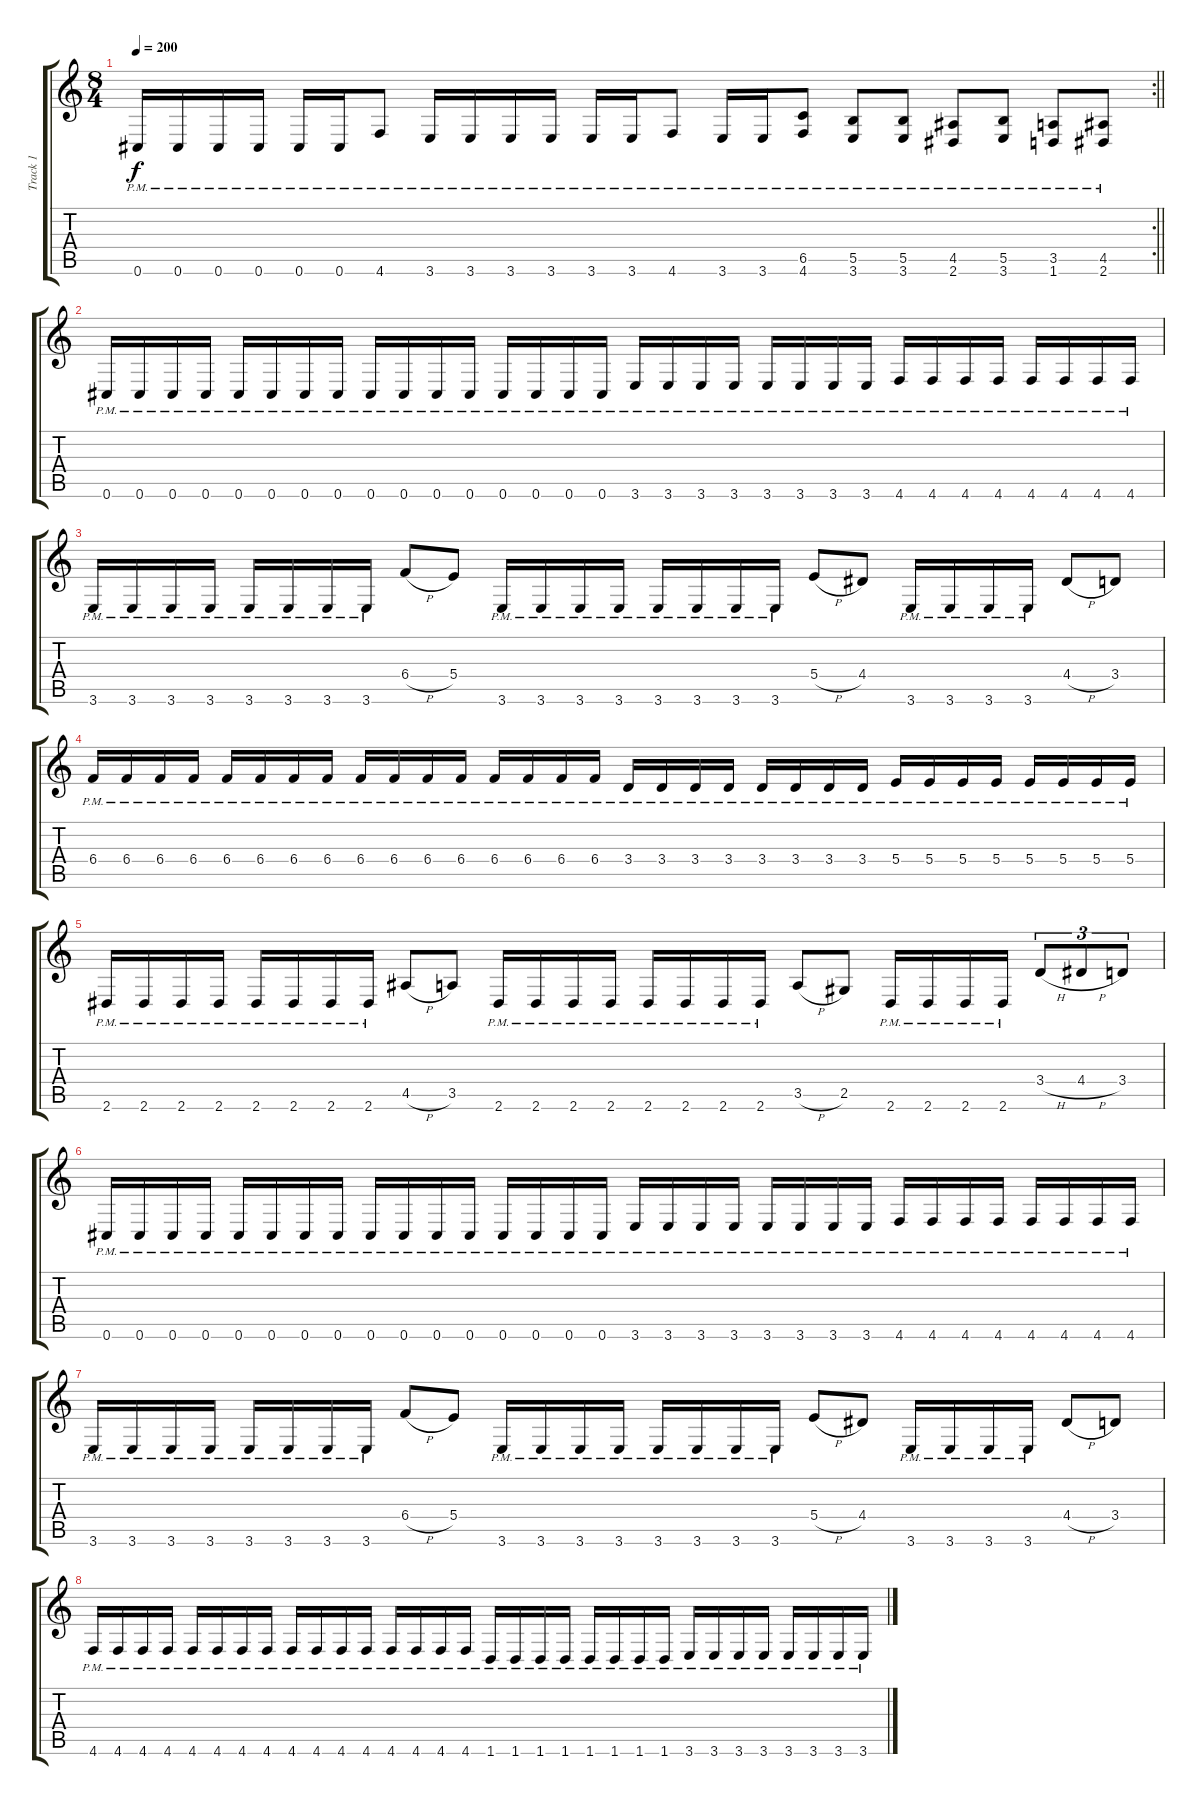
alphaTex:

\track ("Track 1" "Track 1") {instrument distortionguitar}
\staff {score tabs}
\tuning (Db4 Ab3 E3 B2 Gb2 Db2) {hide}
\rc 2
\ts (8 4)
\tempo 200
\clef g2
\barLineRight lightlight
\ks c
0.6{pm}.16{dy f} 0.6{pm}.16 0.6{pm}.16 0.6{pm}.16 0.6{pm}.16 0.6{pm}.16 4.6{pm}.8 3.6{pm}.16 3.6{pm}.16 3.6{pm}.16 3.6{pm}.16 3.6{pm}.16 3.6{pm}.16 4.6{pm}.8 3.6{pm}.16 3.6{pm}.16 (6.5{pm} 4.6{pm}).8 (5.5{pm} 3.6{pm}).8 (5.5{pm} 3.6{pm}).8 (4.5{pm} 2.6{pm}).8 (5.5{pm} 3.6{pm}).8 (3.5{pm} 1.6{pm}).8 (4.5{pm} 2.6{pm}).8 |
0.6{pm}.16 0.6{pm}.16 0.6{pm}.16 0.6{pm}.16 0.6{pm}.16 0.6{pm}.16 0.6{pm}.16 0.6{pm}.16 0.6{pm}.16 0.6{pm}.16 0.6{pm}.16 0.6{pm}.16 0.6{pm}.16 0.6{pm}.16 0.6{pm}.16 0.6{pm}.16 3.6{pm}.16 3.6{pm}.16 3.6{pm}.16 3.6{pm}.16 3.6{pm}.16 3.6{pm}.16 3.6{pm}.16 3.6{pm}.16 4.6{pm}.16 4.6{pm}.16 4.6{pm}.16 4.6{pm}.16 4.6{pm}.16 4.6{pm}.16 4.6{pm}.16 4.6{pm}.16 |
3.6{pm}.16 3.6{pm}.16 3.6{pm}.16 3.6{pm}.16 3.6{pm}.16 3.6{pm}.16 3.6{pm}.16 3.6{pm}.16 6.4{h}.8 5.4.8 3.6{pm}.16 3.6{pm}.16 3.6{pm}.16 3.6{pm}.16 3.6{pm}.16 3.6{pm}.16 3.6{pm}.16 3.6{pm}.16 5.4{h}.8 4.4.8 3.6{pm}.16 3.6{pm}.16 3.6{pm}.16 3.6{pm}.16 4.4{h}.8 3.4.8 |
6.4{pm}.16 6.4{pm}.16 6.4{pm}.16 6.4{pm}.16 6.4{pm}.16 6.4{pm}.16 6.4{pm}.16 6.4{pm}.16 6.4{pm}.16 6.4{pm}.16 6.4{pm}.16 6.4{pm}.16 6.4{pm}.16 6.4{pm}.16 6.4{pm}.16 6.4{pm}.16 3.4{pm}.16 3.4{pm}.16 3.4{pm}.16 3.4{pm}.16 3.4{pm}.16 3.4{pm}.16 3.4{pm}.16 3.4{pm}.16 5.4{pm}.16 5.4{pm}.16 5.4{pm}.16 5.4{pm}.16 5.4{pm}.16 5.4{pm}.16 5.4{pm}.16 5.4{pm}.16 |
2.6{pm}.16 2.6{pm}.16 2.6{pm}.16 2.6{pm}.16 2.6{pm}.16 2.6{pm}.16 2.6{pm}.16 2.6{pm}.16 4.5{h}.8 3.5.8 2.6{pm}.16 2.6{pm}.16 2.6{pm}.16 2.6{pm}.16 2.6{pm}.16 2.6{pm}.16 2.6{pm}.16 2.6{pm}.16 3.5{h}.8 2.5.8 2.6{pm}.16 2.6{pm}.16 2.6{pm}.16 2.6{pm}.16 3.4{h}.8{tu (3 2)} 4.4{h}.8{tu (3 2)} 3.4.8{tu (3 2)} |
0.6{pm}.16 0.6{pm}.16 0.6{pm}.16 0.6{pm}.16 0.6{pm}.16 0.6{pm}.16 0.6{pm}.16 0.6{pm}.16 0.6{pm}.16 0.6{pm}.16 0.6{pm}.16 0.6{pm}.16 0.6{pm}.16 0.6{pm}.16 0.6{pm}.16 0.6{pm}.16 3.6{pm}.16 3.6{pm}.16 3.6{pm}.16 3.6{pm}.16 3.6{pm}.16 3.6{pm}.16 3.6{pm}.16 3.6{pm}.16 4.6{pm}.16 4.6{pm}.16 4.6{pm}.16 4.6{pm}.16 4.6{pm}.16 4.6{pm}.16 4.6{pm}.16 4.6{pm}.16 |
3.6{pm}.16 3.6{pm}.16 3.6{pm}.16 3.6{pm}.16 3.6{pm}.16 3.6{pm}.16 3.6{pm}.16 3.6{pm}.16 6.4{h}.8 5.4.8 3.6{pm}.16 3.6{pm}.16 3.6{pm}.16 3.6{pm}.16 3.6{pm}.16 3.6{pm}.16 3.6{pm}.16 3.6{pm}.16 5.4{h}.8 4.4.8 3.6{pm}.16 3.6{pm}.16 3.6{pm}.16 3.6{pm}.16 4.4{h}.8 3.4.8 |
4.6{pm}.16 4.6{pm}.16 4.6{pm}.16 4.6{pm}.16 4.6{pm}.16 4.6{pm}.16 4.6{pm}.16 4.6{pm}.16 4.6{pm}.16 4.6{pm}.16 4.6{pm}.16 4.6{pm}.16 4.6{pm}.16 4.6{pm}.16 4.6{pm}.16 4.6{pm}.16 1.6{pm}.16 1.6{pm}.16 1.6{pm}.16 1.6{pm}.16 1.6{pm}.16 1.6{pm}.16 1.6{pm}.16 1.6{pm}.16 3.6{pm}.16 3.6{pm}.16 3.6{pm}.16 3.6{pm}.16 3.6{pm}.16 3.6{pm}.16 3.6{pm}.16 3.6{pm}.16
